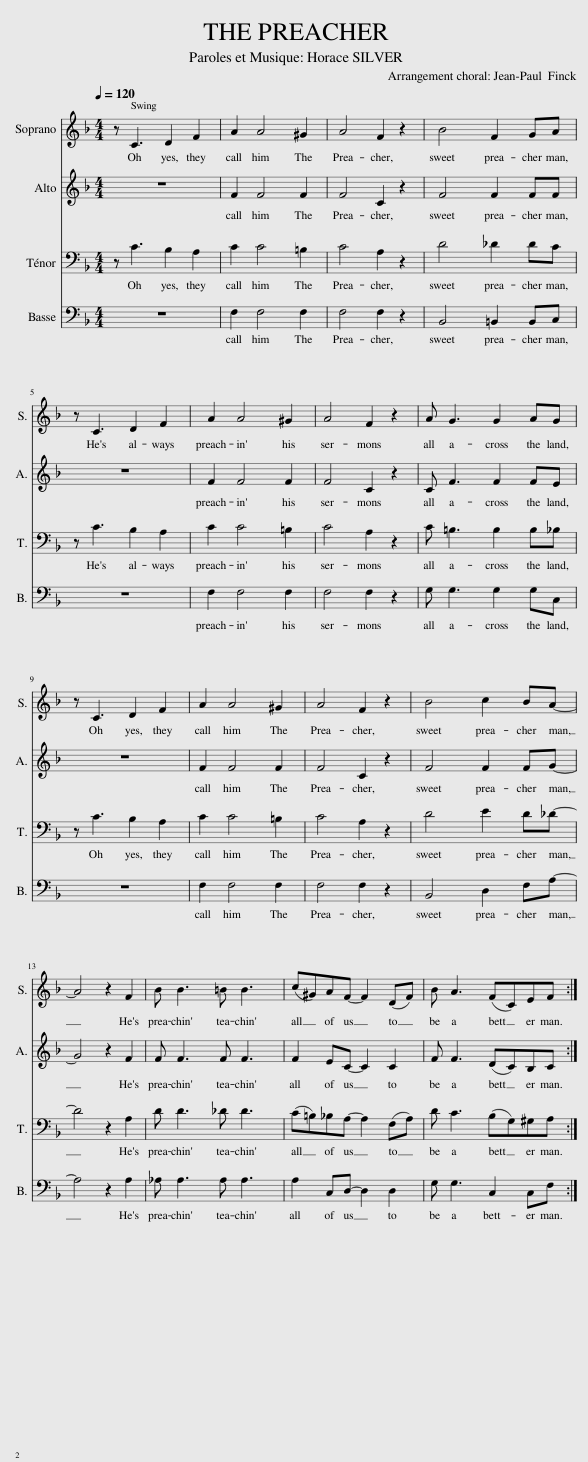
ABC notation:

X:1
%%score 1 2 3 4
L:1/8
Q:1/4=120
M:4/4
I:linebreak $
K:F
V:1 treble
V:2 treble
V:3 bass
V:4 bass
V:1
 z C3 D2 F2 | A2 A4 ^G2 | A4 F2 z2 | B4 F2 GA |$ z C3 D2 F2 | %5
 A2 A4 ^G2 | A4 F2 z2 | A G3 G2 AG |$ z C3 D2 F2 | A2 A4 ^G2 | %10
 A4 F2 z2 | B4 c2 BA- |$ A4 z2 F2 | B B3 =B B3 | (c^G)AF- F2 (DF) | %15
 B A3 (FC)EF :| %16
V:2
 z8 | F2 F4 F2 | F4 C2 z2 | F4 F2 FF |$ z8 | %5
 F2 F4 F2 | F4 C2 z2 | C F3 F2 FE |$ z8 | F2 F4 F2 | %10
 F4 C2 z2 | F4 F2 FG- |$ G4 z2 F2 | F F3 F F3 | F2 EC- C2 C2 | %15
 F F3 (DC)B,C :| %16
V:3
 z C3 B,2 A,2 | C2 C4 =B,2 | C4 A,2 z2 | D4 _D2 DC |$ z C3 B,2 A,2 | %5
 C2 C4 =B,2 | C4 A,2 z2 | C =B,3 B,2 B,_B, |$ z C3 B,2 A,2 | C2 C4 =B,2 | %10
 C4 A,2 z2 | D4 E2 D_D- |$ D4 z2 A,2 | D D3 _D D3 | (C=B,)_B,A,- A,2 (F,A,) | %15
 D C3 (B,G,)^G,A, :| %16
V:4
 z8 | F,2 F,4 F,2 | F,4 F,2 z2 | B,,4 =B,,2 B,,C, |$ z8 | %5
 F,2 F,4 F,2 | F,4 F,2 z2 | G, G,3 G,2 G,C, |$ z8 | F,2 F,4 F,2 | %10
 F,4 F,2 z2 | B,,4 D,2 F,A,- |$ A,4 z2 A,2 | _A, A,3 A, A,3 | A,2 C,D,- D,2 D,2 | %15
 G, G,3 C,2 C,F, :| %16
